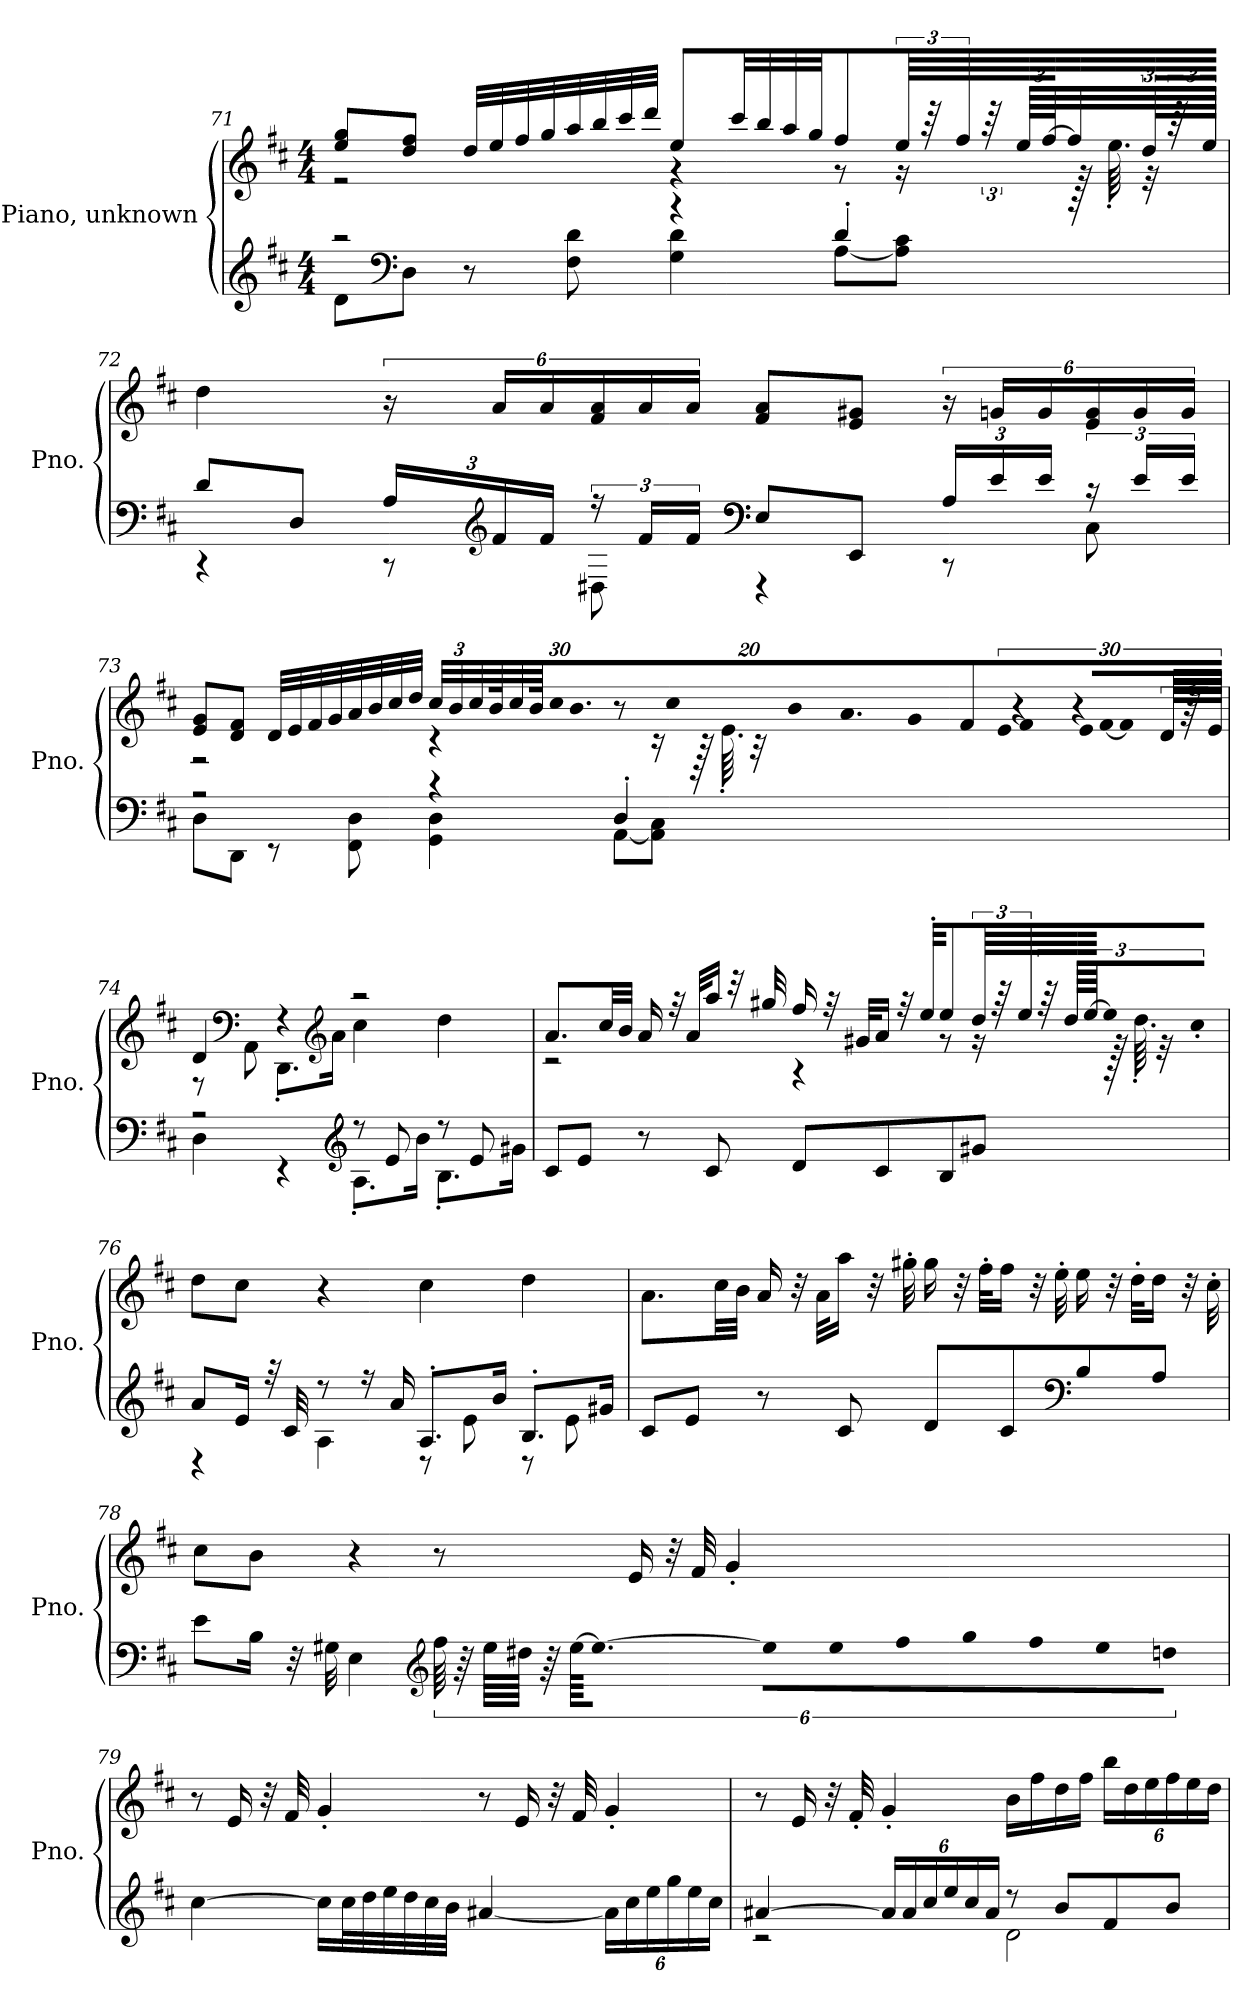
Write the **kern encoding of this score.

**kern	**kern
*part1	*part1
*staff2	*staff1
*I"Piano, unknown	*
*I'Pno.	*
!!LO:LB:g=z
*clefG2	*clefG2
*k[f#c#]	*k[f#c#]
*M4/4	*M4/4
=71	=71
*^	*^
2r	8d\L	8ee/ 8gg/L	2r
*clefF4	*	*	*
.	8D\J	8dd/ 8ff#/J	.
.	8r	32dd/LLL	.
.	.	32ee/	.
.	.	32ff#/	.
.	.	32gg/	.
.	8F#\ 8d\	32aa/	.
.	.	32bb/	.
.	.	32ccc#/	.
.	.	32ddd/JJJ	.
4r	4G\ 4d\	8ee/L	4r
.	.	32ccc#/LL	.
.	.	32bb/	.
.	.	32aa/	.
.	.	32gg/JJ	.
4d'/	[8A\L	8ff#/	8r
.	8A\] 8c#\J	96ee/Jkkk	16r
.	.	96r	.
.	.	96ff#/	.
.	.	96r	.
.	.	96ee/LLLL	.
.	.	[96ff#/J	.
.	.	32ff#/]	128r
.	.	.	64.ee'\
.	.	96dd/JJJk	32r
.	.	96r	.
.	.	96ee/	.
*	*	*v	*v
!!LO:LB:g=z
=72	=72	=72
8d/L	4r	4dd\
8D/J	.	.
*Xbrackettup	*	*
24A/LL	8r	24r
*clefG2	*	*
24f#/	.	24a/LL
24f#/JJ	.	24a/
*brackettup	*	*Xbrackettup
24r	8D#X\	24f#/ 24a/
24f#/LL	.	24a/
24f#/JJ	.	24a/JJ
*clefF4	*	*
8E/L	4r	8f#/ 8a/L
8EE/J	.	8e/ 8g#X/J
*Xbrackettup	*	*brackettup
24A/LL	8r	24r
24e/	.	24gn/LL
24e/JJ	.	24g/
*brackettup	*	*Xbrackettup
24r	8C#\	24e/ 24g/
24e/LL	.	24g/
24e/JJ	.	24g/JJ
!!LO:LB:g=z
=73	=73	=73
*	*	*^
2r	8D\L	8e/ 8g/L	2r
.	8DD\J	8d/ 8f#/J	.
.	8r	32d/LLL	.
.	.	32e/	.
.	.	32f#/	.
.	.	32g/	.
.	8FF#\ 8D\	32a/	.
.	.	32b/	.
.	.	32cc#/	.
.	.	32dd/JJJ	.
4r	4GG\ 4D\	48cc#/LLL	4r
.	.	48b/	.
.	.	48cc#/	.
.	.	64b/K	.
.	.	32cc#/	.
.	.	64b/L	.
!	!	!LO:N:vis=64	!
.	.	960%17cc#/	.
!	!	!LO:N:vis=64.	!
.	.	640%17b/	.
.	.	1920ryy	.
!	!	!LO:N:vis=64	!
.	.	960%17cc#/	.
!	!	!LO:N:vis=64	!
.	.	960%17b/	.
!	!	!LO:N:vis=64.	!
.	.	640%17a/	.
.	.	1920ryy	.
!	!	!LO:N:vis=64	!
.	.	960%17g/JJJ	.
4D'/	[8AA\L	8f#/	8r
*	*	*brackettup	*
!	!	!LO:N:vis=256	!
.	8AA\] 8C#\J	1920%17e/Jkkkk	16r
!	!	!LO:N:vis=128	!
.	.	1920%17r	.
!	!	!LO:N:vis=64	!
.	.	960%17f#/	.
.	.	1920ryy	.
!	!	!LO:N:vis=128	!
.	.	1920%17r	.
!	!	!LO:N:vis=256	!
.	.	1920%17e/LLLLL	.
!	!	!LO:N:vis=256	!
.	.	[1920%17f#/JJ	.
.	.	32f#/]	128r
.	.	.	64.e'\
.	.	96d/JJJk	32r
.	.	96r	.
.	.	96e/	.
!!LO:LB:g=z	!!
=74	=74	=74	=74
2r	4D\	4d/	8r
*	*	*clefF4	*
.	.	.	8AA\
.	4r	4r	8.DD'\L
*	*	*clefG2	*
.	.	.	16a\Jk
*clefG2	*	*	*
8r	8.A'\L	2r	4cc#\
8e/	.	.	.
.	16b\Jk	.	.
8r	8.B'\L	.	4dd\
8e/	.	.	.
.	16g#X\Jk	.	.
*v	*v	*	*
!!LO:PB:g=z	!!
=75	=75	=75
8c#/L	8.a/L	2r
8e/J	.	.
.	32cc#/LL	.
.	32b/JJJ	.
8r	16a/	.
.	32r	.
.	32a/KLL	.
8c#/	16aa/JJ	.
.	32r	.
.	32gg#X/	.
8d/L	16ff#/	4r
.	32r	.
.	32g#X/KLL	.
8c#/	16a/JJ	.
.	32r	.
.	32ee'/KKL	.
8B/	8ee/	8r
8g#X/J	96dd/Jkkk	16r
.	96r	.
.	96ee/	.
.	96r	.
.	96dd/LLLL	.
.	[96ee/J	.
.	32ee/]	128r
.	.	64.dd'\
.	32cc#'/JJJ	32r
*	*v	*v
!!LO:LB:g=z
=76	=76
*^	*
8a/L	4r	8dd\L
16e/Jk	.	8cc#\J
32r	.	.
32c#/	.	.
8r	4A\	4r
16r	.	.
16a/	.	.
8.A'/L	8r	4cc#\
.	8e\	.
16b/Jk	.	.
8.B'/L	8r	4dd\
.	8e\	.
16g#X/Jk	.	.
*v	*v	*
=77	=77
8c#/L	8.a\L
8e/J	.
.	32cc#\LL
.	32b\JJJ
8r	16a/
.	32r
.	32a\KLL
8c#/	16aa\JJ
.	32r
.	32gg#X'\
8d/L	16gg#\
.	32r
.	32ff#'\KLL
8c#/	16ff#\JJ
.	32r
.	32ee'\
*clefF4	*
8B/	16ee\
.	32r
.	32dd'\KLL
8A/J	16dd\JJ
.	32r
.	32cc#'\
!!LO:LB:g=z
=78	=78
8e\L	8cc#\L
16B\Jk	8b\J
32r	.
32G#X\	.
4E\	4r
*clefG2	*
96ff#\	8r
96r	.
96ee\LLLL	.
96dd#X\JJJJ	.
96r	.
[96ee\KKKL	.
8.ee\J_	.
.	16e/
.	32r
.	32f#/
16ee\LL]	4g'/
32ee\L	.
32ff#\	.
32gg\	.
32ff#\	.
32ee\	.
32ddn\JJJ	.
!!LO:LB:g=z
=79	=79
[4cc#\	8r
.	16e/
.	32r
.	32f#/
16cc#\LL]	4g'/
32cc#\L	.
32dd\	.
32ee\	.
32dd\	.
32cc#\	.
32b\JJJ	.
[4a#X/	8r
.	16e/
.	32r
.	32f#/
*Xbrackettup	*
24a#\LL]	4g'/
24cc#\	.
24ee\	.
24gg\	.
24ee\	.
24cc#\JJ	.
=80	=80
*^	*
[4a#X/	2r	8r
.	.	16e/
.	.	32r
.	.	32f#'/
24a#/LL]	.	4g'/
24a#/	.	.
24cc#/	.	.
24ee/	.	.
24cc#/	.	.
24a#/JJ	.	.
8r	2d\	16b\LL
.	.	16ff#\
8b/L	.	16dd\
.	.	16ff#\JJ
*	*	*Xbrackettup
8f#/	.	24bb\LL
.	.	24dd\
.	.	24ee\
8b/J	.	24ff#\
.	.	24ee\
.	.	24dd\JJ
*v	*v	*
=	=
*-	*-
